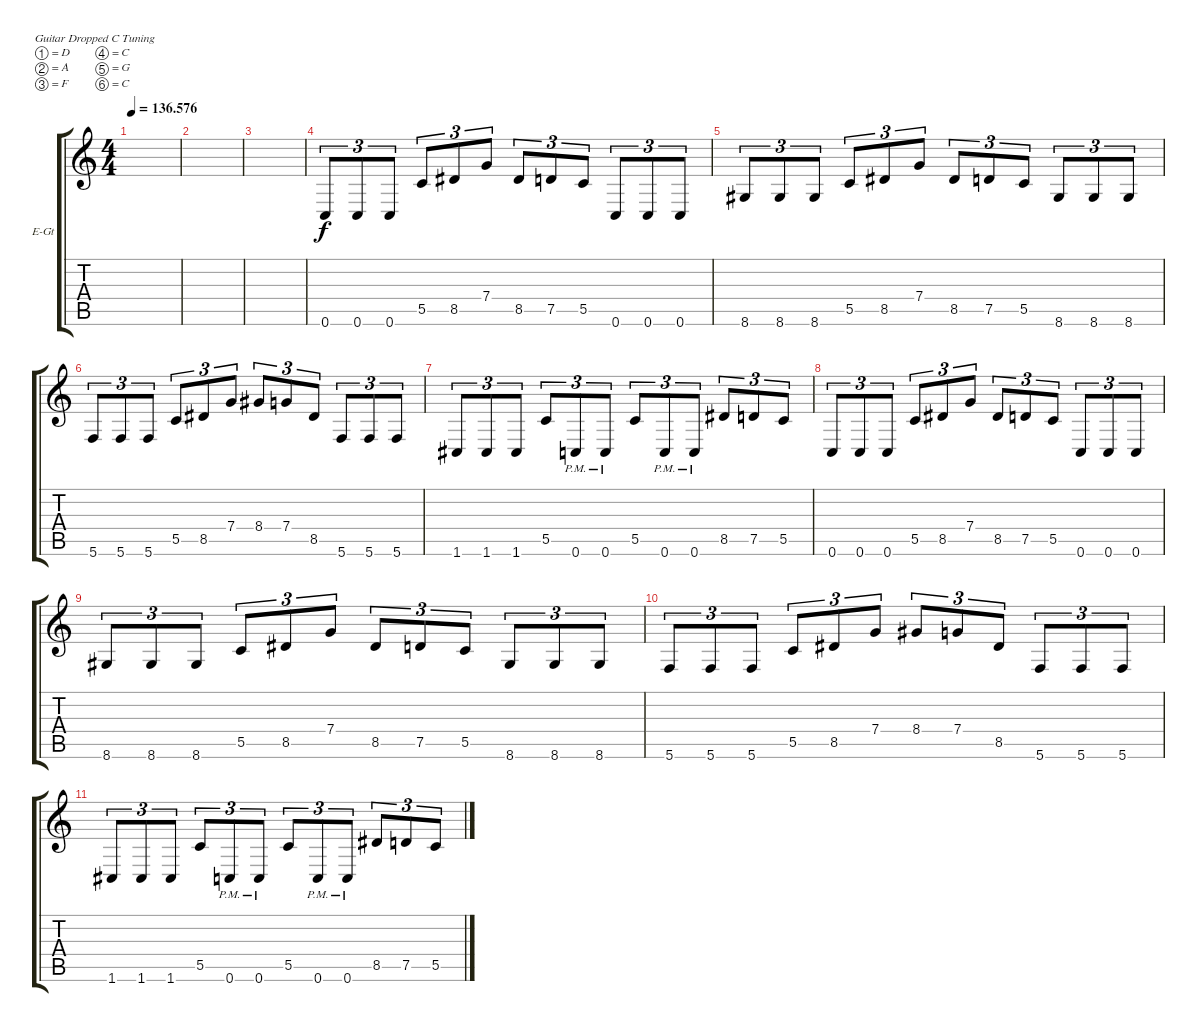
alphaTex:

\bracketExtendMode groupsimilarinstruments
\firstSystemTrackNameOrientation horizontal
\otherSystemsTrackNameOrientation horizontal
\track ("Lead" "E-Gt") {instrument distortionguitar}
\staff {score tabs}
\tuning (D4 A3 F3 C3 G2 C2)
\ts (4 4)
\tempo
136.576
\accidentals auto
\clef g2
\ottava regular
\simile none
\scale
0.333333
\ks c
|
\scale
0.333333 |
\scale
0.333333 |
\scale
0.333333 0.6.8{tu (3 2)} 0.6.8{tu (3 2)} 0.6.8{tu (3 2)} 5.5.8{tu (3 2)} 8.5.8{tu (3 2)} 7.4.8{tu (3 2)} 8.5.8{tu (3 2)} 7.5.8{tu (3 2)} 5.5.8{tu (3 2)} 0.6.8{tu (3 2)} 0.6.8{tu (3 2)} 0.6.8{tu (3 2)} |
\scale
0.333333 8.6.8{tu (3 2)} 8.6.8{tu (3 2)} 8.6.8{tu (3 2)} 5.5.8{tu (3 2)} 8.5.8{tu (3 2)} 7.4.8{tu (3 2)} 8.5.8{tu (3 2)} 7.5.8{tu (3 2)} 5.5.8{tu (3 2)} 8.6.8{tu (3 2)} 8.6.8{tu (3 2)} 8.6.8{tu (3 2)} |
\scale
0.333333 5.6.8{tu (3 2)} 5.6.8{tu (3 2)} 5.6.8{tu (3 2)} 5.5.8{tu (3 2)} 8.5.8{tu (3 2)} 7.4.8{tu (3 2)} 8.4.8{tu (3 2)} 7.4.8{tu (3 2)} 8.5.8{tu (3 2)} 5.6.8{tu (3 2)} 5.6.8{tu (3 2)} 5.6.8{tu (3 2)} |
\scale
0.333333 1.6.8{tu (3 2)} 1.6.8{tu (3 2)} 1.6.8{tu (3 2)} 5.5.8{tu (3 2)} 0.6{pm}.8{tu (3 2)} 0.6{pm}.8{tu (3 2)} 5.5.8{tu (3 2)} 0.6{pm}.8{tu (3 2)} 0.6{pm}.8{tu (3 2)} 8.5.8{tu (3 2)} 7.5.8{tu (3 2)} 5.5.8{tu (3 2)} |
\scale
0.333333 0.6.8{tu (3 2)} 0.6.8{tu (3 2)} 0.6.8{tu (3 2)} 5.5.8{tu (3 2)} 8.5.8{tu (3 2)} 7.4.8{tu (3 2)} 8.5.8{tu (3 2)} 7.5.8{tu (3 2)} 5.5.8{tu (3 2)} 0.6.8{tu (3 2)} 0.6.8{tu (3 2)} 0.6.8{tu (3 2)} |
\scale
0.333333 8.6.8{tu (3 2)} 8.6.8{tu (3 2)} 8.6.8{tu (3 2)} 5.5.8{tu (3 2)} 8.5.8{tu (3 2)} 7.4.8{tu (3 2)} 8.5.8{tu (3 2)} 7.5.8{tu (3 2)} 5.5.8{tu (3 2)} 8.6.8{tu (3 2)} 8.6.8{tu (3 2)} 8.6.8{tu (3 2)} |
\scale
0.333333 5.6.8{tu (3 2)} 5.6.8{tu (3 2)} 5.6.8{tu (3 2)} 5.5.8{tu (3 2)} 8.5.8{tu (3 2)} 7.4.8{tu (3 2)} 8.4.8{tu (3 2)} 7.4.8{tu (3 2)} 8.5.8{tu (3 2)} 5.6.8{tu (3 2)} 5.6.8{tu (3 2)} 5.6.8{tu (3 2)} |
\scale
0.333333 1.6.8{tu (3 2)} 1.6.8{tu (3 2)} 1.6.8{tu (3 2)} 5.5.8{tu (3 2)} 0.6{pm}.8{tu (3 2)} 0.6{pm}.8{tu (3 2)} 5.5.8{tu (3 2)} 0.6{pm}.8{tu (3 2)} 0.6{pm}.8{tu (3 2)} 8.5.8{tu (3 2)} 7.5.8{tu (3 2)} 5.5.8{tu (3 2)} |
\scale
0.333333 |
\scale
0.333333 |
\scale
0.333333 |
\scale
0.333333 |
\scale
0.333333
